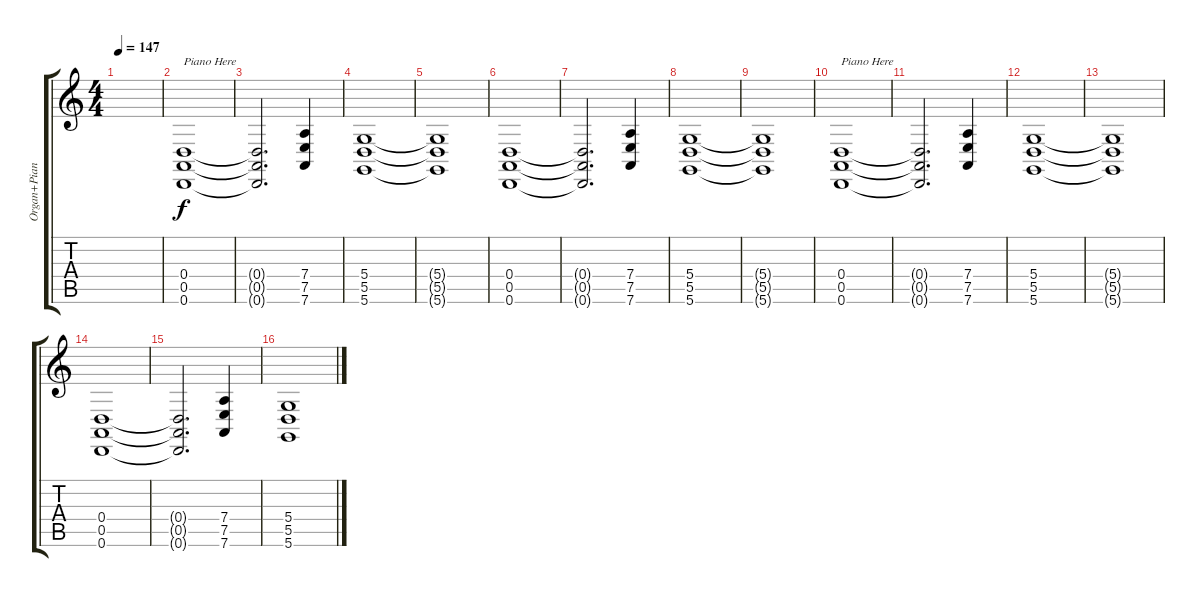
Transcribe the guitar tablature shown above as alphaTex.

\track ("Organ+Piano" "Organ+Pian") {instrument churchorgan}
\staff {score tabs}
\tuning (E4 B3 G3 D3 A2 D2) {hide}
\ts (4 4)
\tempo 147
\clef g2
\ks c
|
(0.4 0.5 0.6).1{txt "Piano Here" instrument acousticgrandpiano} |
(0.4{t} 0.5{t} 0.6{t}).2{d} (7.4 7.5 7.6).4 |
(5.4 5.5 5.6).1 |
(5.4{t} 5.5{t} 5.6{t}).1 |
(0.4 0.5 0.6).1 |
(0.4{t} 0.5{t} 0.6{t}).2{d} (7.4 7.5 7.6).4 |
(5.4 5.5 5.6).1 |
(5.4{t} 5.5{t} 5.6{t}).1 |
(0.4 0.5 0.6).1{txt "Piano Here" instrument acousticgrandpiano} |
(0.4{t} 0.5{t} 0.6{t}).2{d} (7.4 7.5 7.6).4 |
(5.4 5.5 5.6).1 |
(5.4{t} 5.5{t} 5.6{t}).1 |
(0.4 0.5 0.6).1 |
(0.4{t} 0.5{t} 0.6{t}).2{d} (7.4 7.5 7.6).4 |
(5.4 5.5 5.6).1
